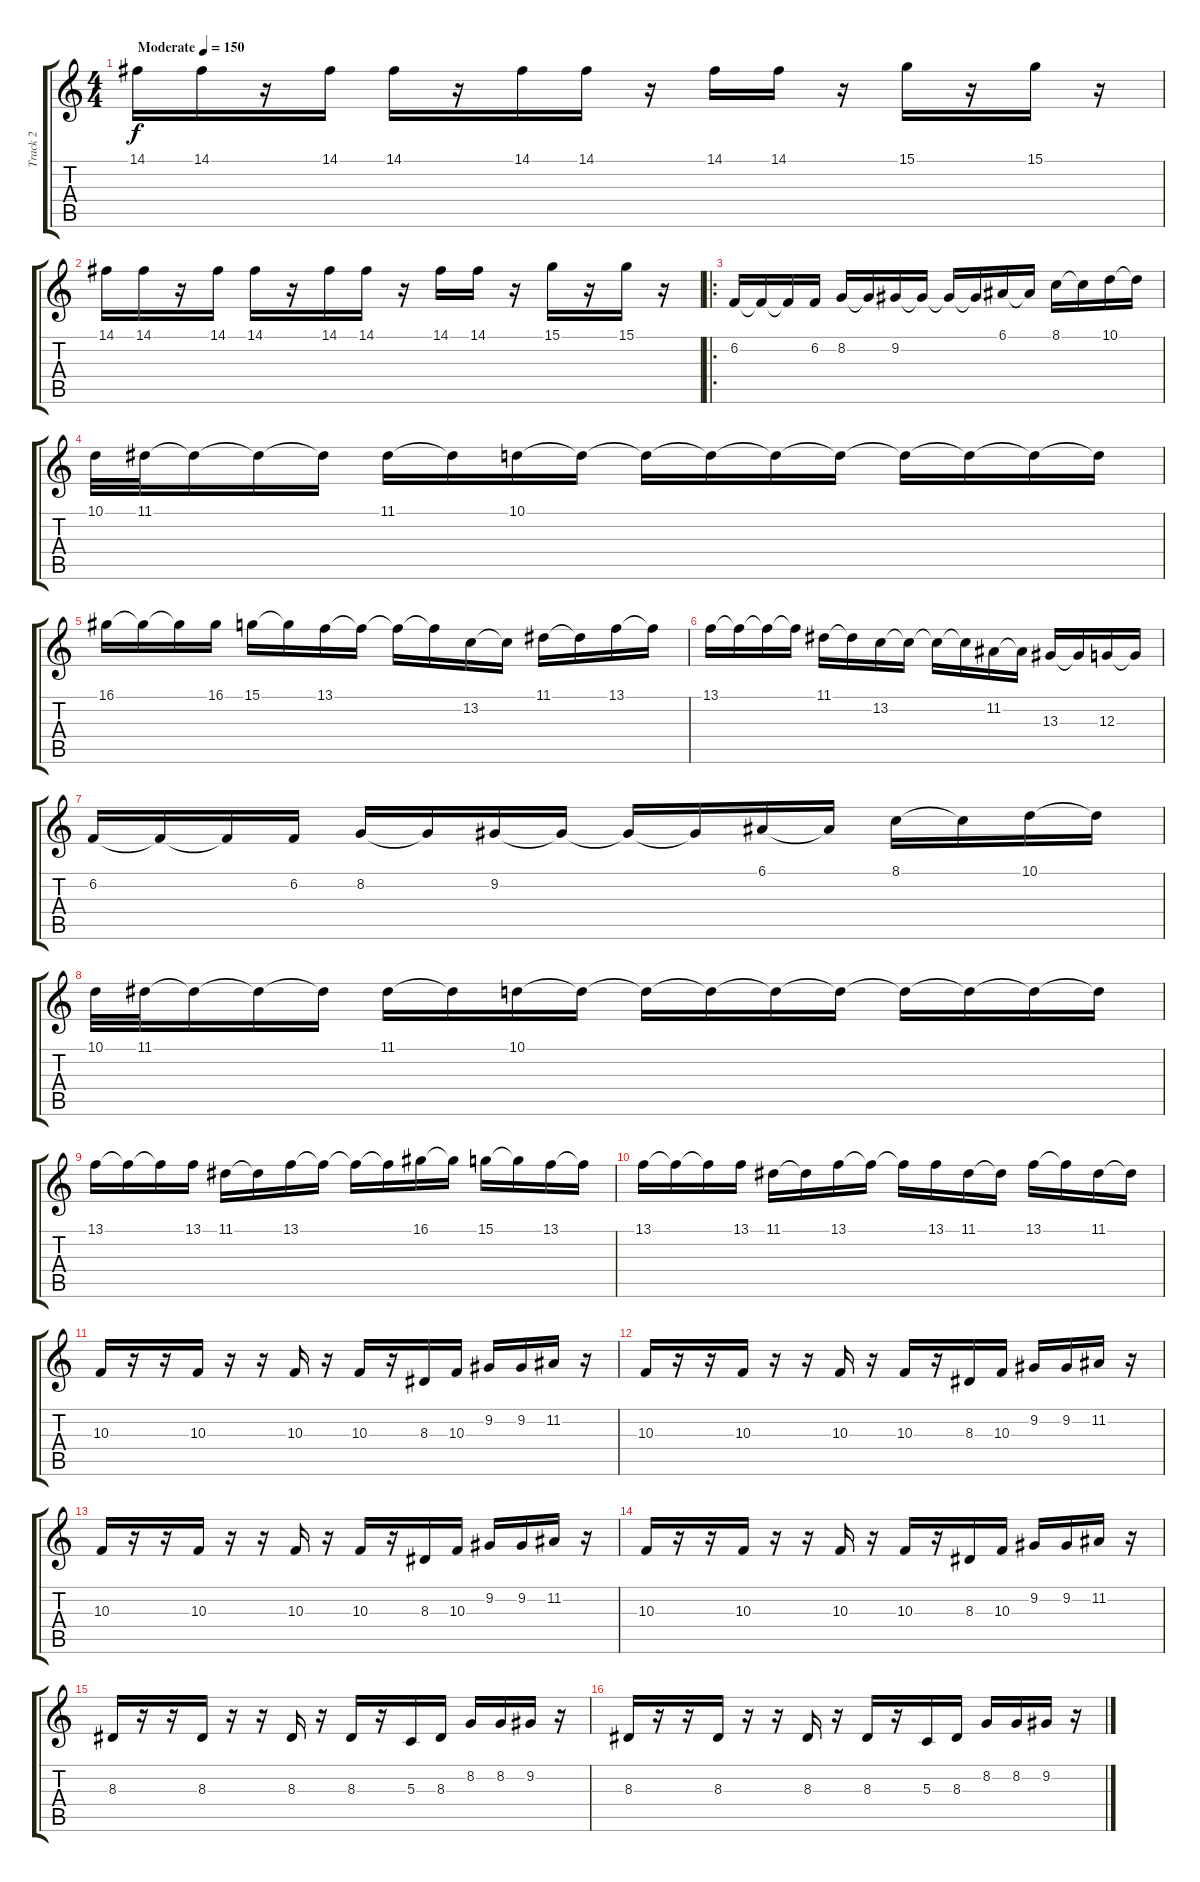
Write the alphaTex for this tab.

\track ("Track 2" "Track 2") {instrument lead5charang bank 255}
\staff {score tabs}
\tuning (E4 B3 G3 D3 A2 E2) {hide}
\ts (4 4)
\tempo (150 "Moderate")
\clef g2
\ks c
14.1.16{dy f instrument lead5charang} 14.1.16 r.16 14.1.16 14.1.16 r.16 14.1.16 14.1.16 r.16 14.1.16 14.1.16 r.16 15.1.16 r.16 15.1.16 r.16 |
14.1.16 14.1.16 r.16 14.1.16 14.1.16 r.16 14.1.16 14.1.16 r.16 14.1.16 14.1.16 r.16 15.1.16 r.16 15.1.16 r.16 |
\ro
6.2.16 6.2{t}.16 6.2{t}.16 6.2.16 8.2.16 8.2{t}.16 9.2.16 9.2{t}.16 9.2{t}.16 9.2{t}.16 6.1.16 6.1{t}.16 8.1.16 8.1{t}.16 10.1.16 10.1{t}.16 |
10.1.32 11.1.32 11.1{t}.16 11.1{t}.16 11.1{t}.16 11.1.16 11.1{t}.16 10.1.16 10.1{t}.16 10.1{t}.16 10.1{t}.16 10.1{t}.16 10.1{t}.16 10.1{t}.16 10.1{t}.16 10.1{t}.16 10.1{t}.16 |
16.1.16 16.1{t}.16 16.1{t}.16 16.1.16 15.1.16 15.1{t}.16 13.1.16 13.1{t}.16 13.1{t}.16 13.1{t}.16 13.2.16 13.2{t}.16 11.1.16 11.1{t}.16 13.1.16 13.1{t}.16 |
13.1.16 13.1{t}.16 13.1{t}.16 13.1{t}.16 11.1.16 11.1{t}.16 13.2.16 13.2{t}.16 13.2{t}.16 13.2{t}.16 11.2.16 11.2{t}.16 13.3.16 13.3{t}.16 12.3.16 12.3{t}.16 |
6.2.16 6.2{t}.16 6.2{t}.16 6.2.16 8.2.16 8.2{t}.16 9.2.16 9.2{t}.16 9.2{t}.16 9.2{t}.16 6.1.16 6.1{t}.16 8.1.16 8.1{t}.16 10.1.16 10.1{t}.16 |
10.1.32 11.1.32 11.1{t}.16 11.1{t}.16 11.1{t}.16 11.1.16 11.1{t}.16 10.1.16 10.1{t}.16 10.1{t}.16 10.1{t}.16 10.1{t}.16 10.1{t}.16 10.1{t}.16 10.1{t}.16 10.1{t}.16 10.1{t}.16 |
13.1.16 13.1{t}.16 13.1{t}.16 13.1.16 11.1.16 11.1{t}.16 13.1.16 13.1{t}.16 13.1{t}.16 13.1{t}.16 16.1.16 16.1{t}.16 15.1.16 15.1{t}.16 13.1.16 13.1{t}.16 |
13.1.16 13.1{t}.16 13.1{t}.16 13.1.16 11.1.16 11.1{t}.16 13.1.16 13.1{t}.16 13.1{t}.16 13.1.16 11.1.16 11.1{t}.16 13.1.16 13.1{t}.16 11.1.16 11.1{t}.16 |
10.3.16 r.16 r.16 10.3.16 r.16 r.16 10.3.16 r.16 10.3.16 r.16 8.3.16 10.3.16 9.2.16 9.2.16 11.2.16 r.16 |
10.3.16 r.16 r.16 10.3.16 r.16 r.16 10.3.16 r.16 10.3.16 r.16 8.3.16 10.3.16 9.2.16 9.2.16 11.2.16 r.16 |
10.3.16 r.16 r.16 10.3.16 r.16 r.16 10.3.16 r.16 10.3.16 r.16 8.3.16 10.3.16 9.2.16 9.2.16 11.2.16 r.16 |
10.3.16 r.16 r.16 10.3.16 r.16 r.16 10.3.16 r.16 10.3.16 r.16 8.3.16 10.3.16 9.2.16 9.2.16 11.2.16 r.16 |
8.3.16 r.16 r.16 8.3.16 r.16 r.16 8.3.16 r.16 8.3.16 r.16 5.3.16 8.3.16 8.2.16 8.2.16 9.2.16 r.16 |
8.3.16 r.16 r.16 8.3.16 r.16 r.16 8.3.16 r.16 8.3.16 r.16 5.3.16 8.3.16 8.2.16 8.2.16 9.2.16 r.16
